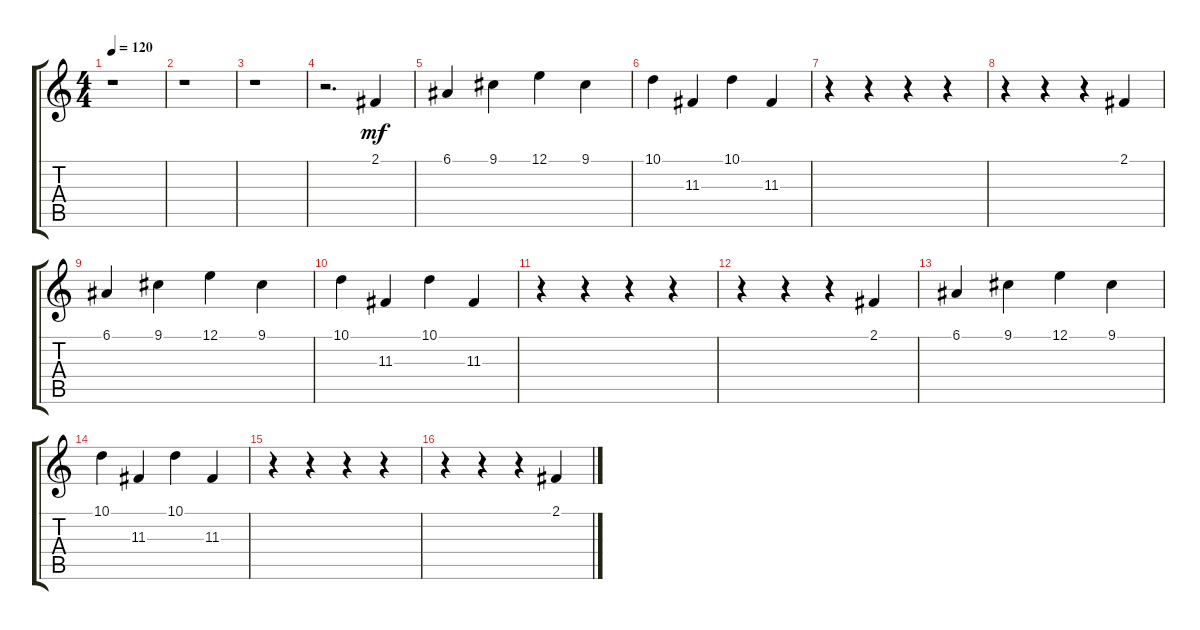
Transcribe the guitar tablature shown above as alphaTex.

\track "" {instrument brightacousticpiano}
\staff {score tabs}
\tuning (E4 B3 G3 D3 A2 E2) {hide}
\ts (4 4)
\tempo 120
\clef g2
\ks c
r.1{dy f} |
r.1 |
r.1 |
r.2{d} 2.1.4{dy mf} |
6.1.4 9.1.4 12.1.4 9.1.4 |
10.1.4 11.3.4 10.1.4 11.3.4 |
r.4 r.4 r.4 r.4 |
r.4 r.4 r.4 2.1.4 |
6.1.4 9.1.4 12.1.4 9.1.4 |
10.1.4 11.3.4 10.1.4 11.3.4 |
r.4 r.4 r.4 r.4 |
r.4 r.4 r.4 2.1.4 |
6.1.4 9.1.4 12.1.4 9.1.4 |
10.1.4 11.3.4 10.1.4 11.3.4 |
r.4 r.4 r.4 r.4 |
r.4 r.4 r.4 2.1.4
